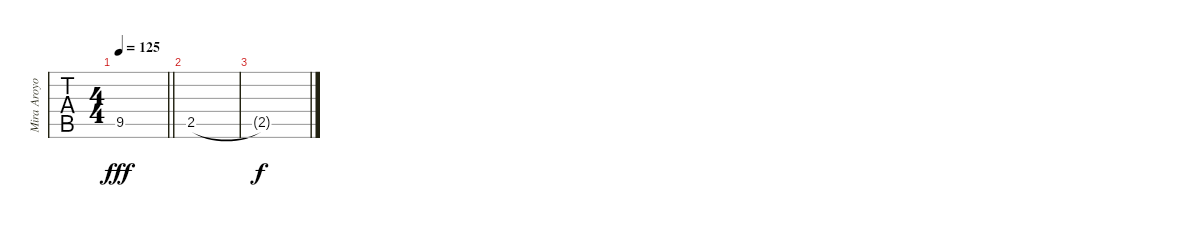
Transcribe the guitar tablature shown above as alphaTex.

\track ("Mira Aroyo " "Mira Aroyo") {instrument percussiveorgan}
\staff {tabs}
\tuning (E4 B3 G3 D3 A2 E2) {hide}
\ts (4 4)
\tempo 125
\clef g2
\barLineRight lightlight
\ks c
9.5.1{dy fff} |
2.5{ac}.1 |
2.5{t}.1{dy f}
